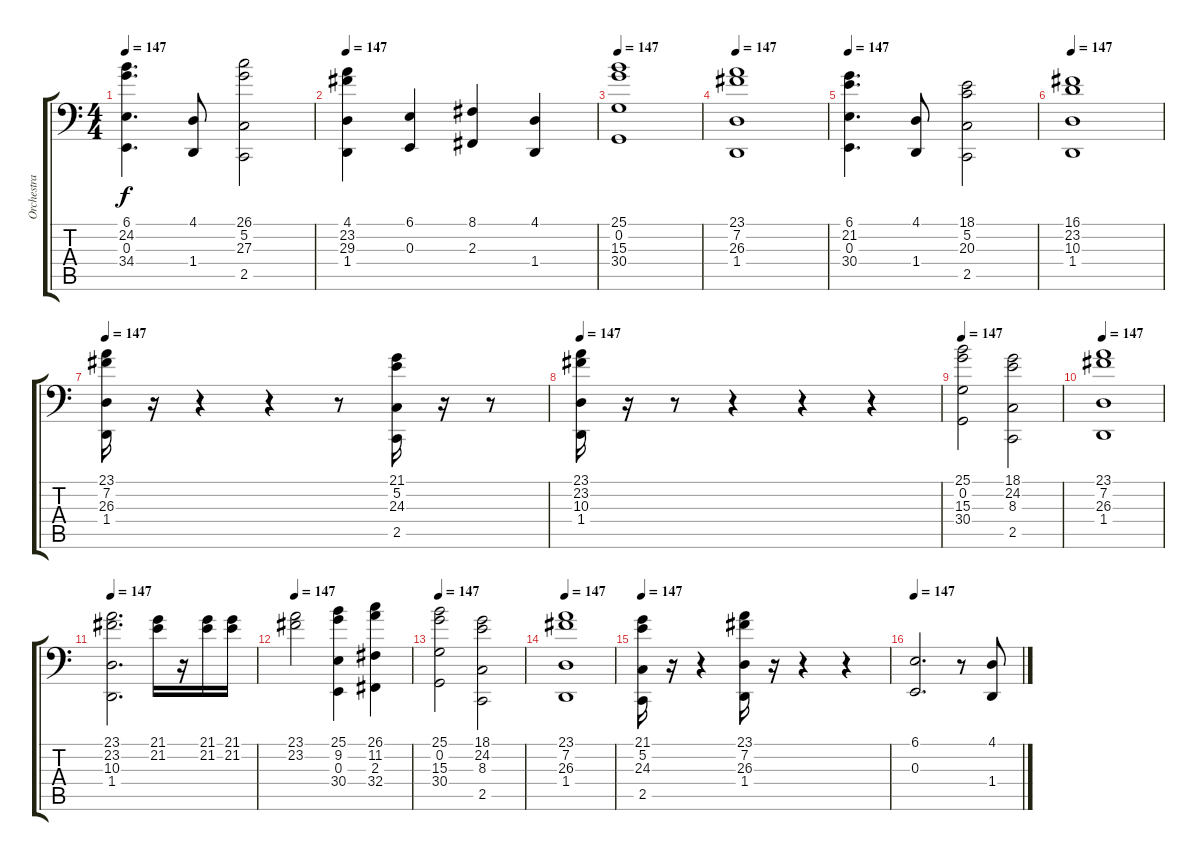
\track ("Orchestra" "Orchestra") {instrument stringensemble1}
\staff {score tabs}
\tuning (Bb2 G2 E2 Db2 Bb1 G1) {hide}
\ts (4 4)
\tempo 147
\clef f4
\ks c
(6.1 24.2 0.3 34.4).4{d dy f} (4.1 1.4).8 (26.1 5.2 27.3 2.5).2 |
\tempo 147
(4.1 23.2 29.3 1.4).4 (6.1 0.3).4 (8.1 2.3).4 (4.1 1.4).4 |
\tempo 147
(25.1 0.2 15.3 30.4).1 |
\tempo 147
(23.1 7.2 26.3 1.4).1 |
\tempo 147
(6.1 21.2 0.3 30.4).4{d} (4.1 1.4).8 (18.1 5.2 20.3 2.5).2 |
\tempo 147
(16.1 23.2 10.3 1.4).1 |
\tempo 147
(23.1 7.2 26.3 1.4).16 r.16 r.4 r.4 r.8 (21.1 5.2 24.3 2.5).16 r.16 r.8 |
\tempo 147
(23.1 23.2 10.3 1.4).16 r.16 r.8 r.4 r.4 r.4 |
\tempo 147
(25.1 0.2 15.3 30.4).2 (18.1 24.2 8.3 2.5).2 |
\tempo 147
(23.1 7.2 26.3 1.4).1 |
\tempo 147
(23.1 23.2 10.3 1.4).2{d} (21.1 21.2).16 r.16 (21.1 21.2).16 (21.1 21.2).16 |
\tempo 147
(23.1 23.2).2 (25.1 9.2 0.3 30.4).4 (26.1 11.2 2.3 32.4).4 |
\tempo 147
(25.1 0.2 15.3 30.4).2 (18.1 24.2 8.3 2.5).2 |
\tempo 147
(23.1 7.2 26.3 1.4).1 |
\tempo 147
(21.1 5.2 24.3 2.5).16 r.16 r.4 (23.1 7.2 26.3 1.4).16 r.16 r.4 r.4 |
\tempo 147
(6.1 0.3).2{d} r.8 (4.1 1.4).8
